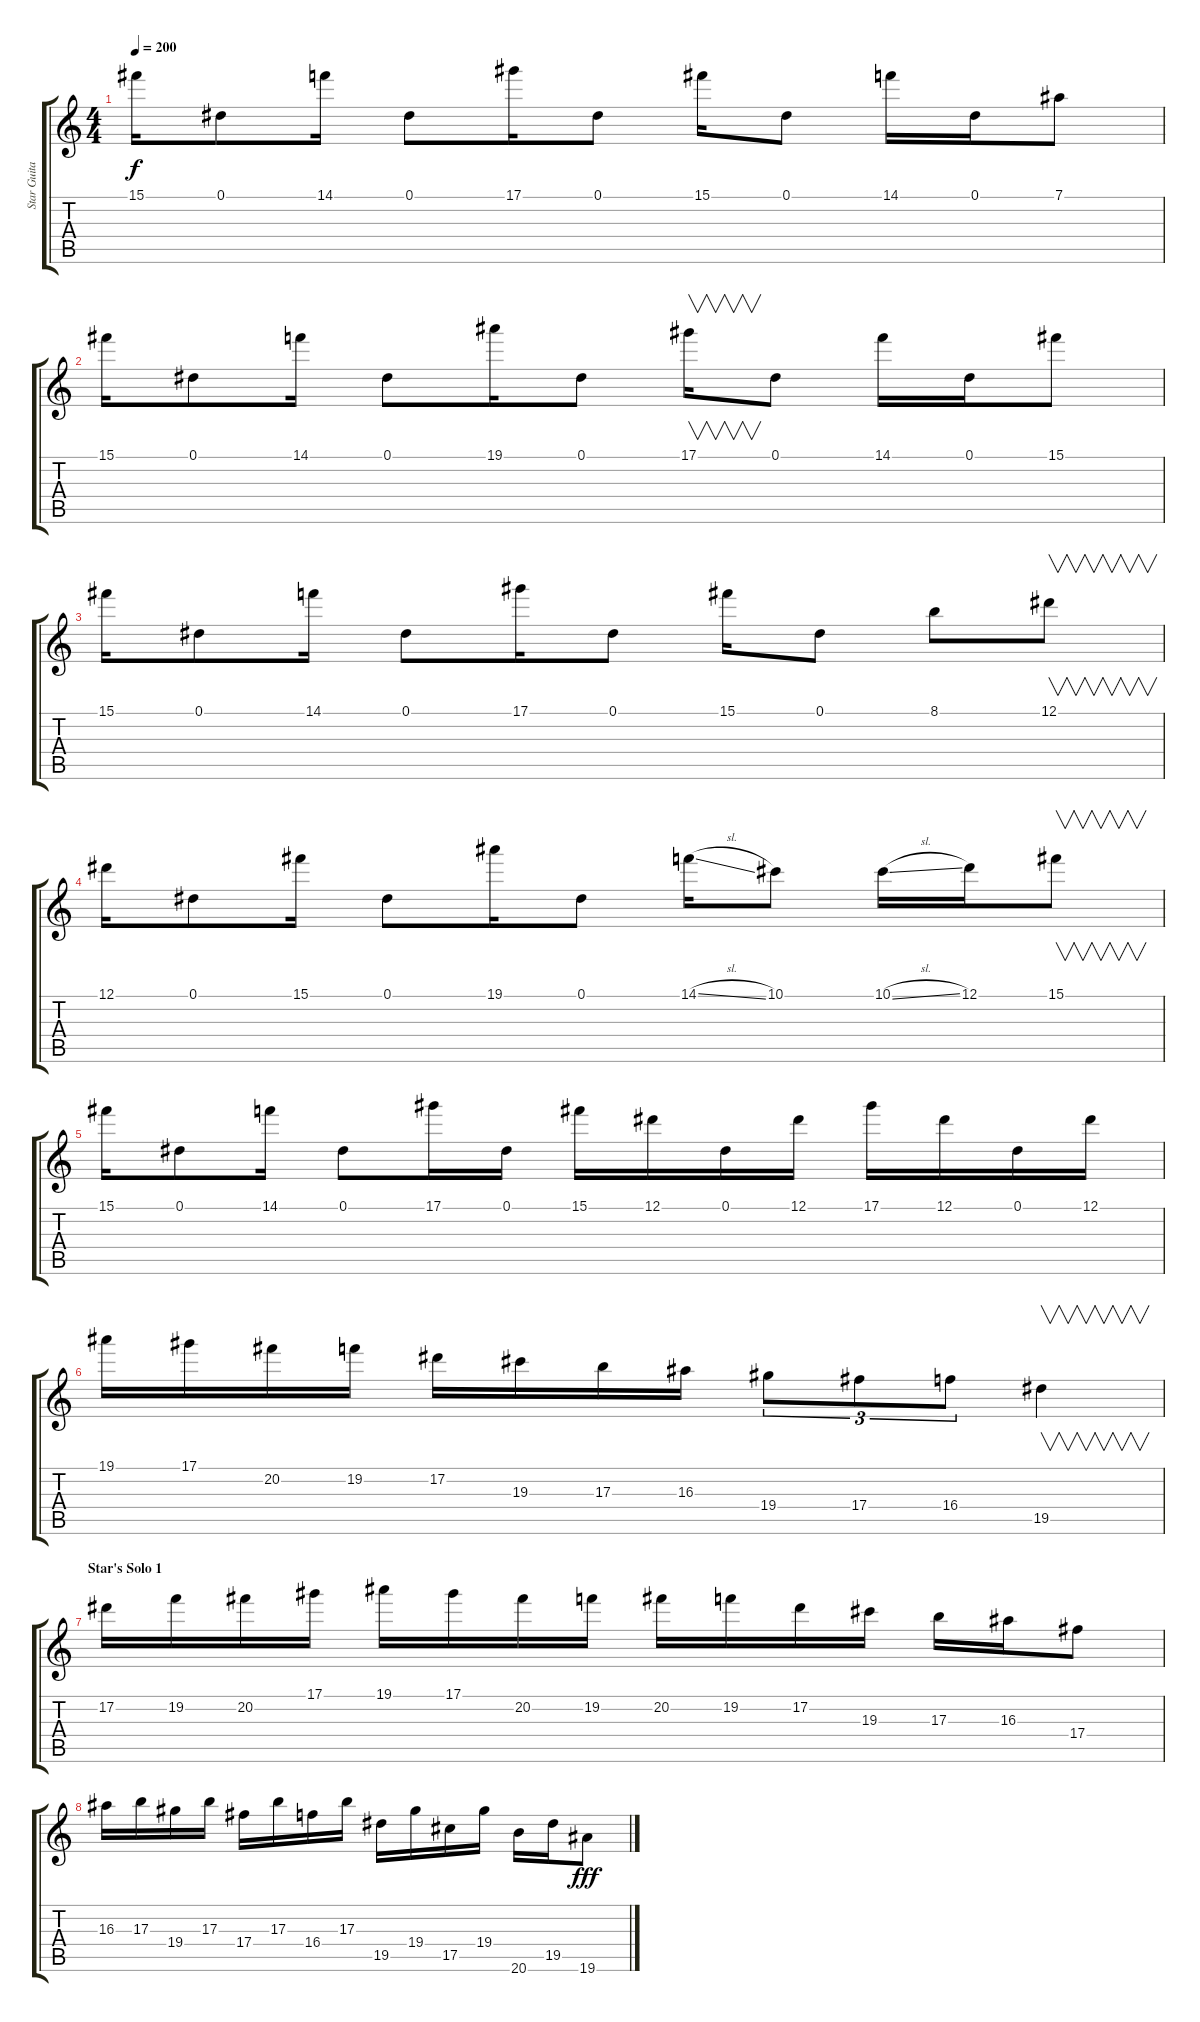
\track ("Star Guitarist" "Star Guita") {instrument distortionguitar}
\staff {score tabs}
\tuning (Eb4 Bb3 Gb3 Db3 Ab2 Eb2) {hide}
\ts (4 4)
\tempo 200
\clef g2
\ks c
15.1.16{dy f instrument distortionguitar} 0.1.8 14.1.16 0.1.8 17.1.16 0.1.8 15.1.16 0.1.8 14.1.16 0.1.16 7.1.8 |
15.1.16 0.1.8 14.1.16 0.1.8 19.1.16 0.1.8 17.1.16{v instrument guitarharmonics} 0.1.8{instrument distortionguitar} 14.1.16 0.1.16 15.1.8 |
15.1.16 0.1.8 14.1.16 0.1.8 17.1.16 0.1.8 15.1.16 0.1.8 8.1.8 12.1.8{v instrument guitarharmonics} |
12.1.16{instrument distortionguitar} 0.1.8 15.1.16 0.1.8 19.1.16 0.1.8 14.1{sl}.16 10.1.8 10.1{sl}.16 12.1.16 15.1.8{v instrument guitarharmonics} |
15.1.16{instrument distortionguitar} 0.1.8 14.1.16 0.1.8 17.1.16 0.1.16 15.1.16 12.1.16 0.1.16 12.1.16 17.1.16 12.1.16 0.1.16 12.1.16 |
19.1.16 17.1.16 20.2.16 19.2.16 17.2.16 19.3.16 17.3.16 16.3.16 19.4.8{tu (3 2)} 17.4.8{tu (3 2)} 16.4.8{tu (3 2)} 19.5.4{v instrument overdrivenguitar} |
\section ("" "Star's Solo 1")
17.2.16 19.2.16 20.2.16 17.1.16 19.1.16 17.1.16 20.2.16 19.2.16 20.2.16 19.2.16 17.2.16 19.3.16 17.3.16 16.3.16 17.4.8 |
16.3.16 17.3.16 19.4.16 17.3.16 17.4.16 17.3.16 16.4.16 17.3.16 19.5.16 19.4.16 17.5.16 19.4.16 20.6.16 19.5.16 19.6{sl}.8{dy fff}
